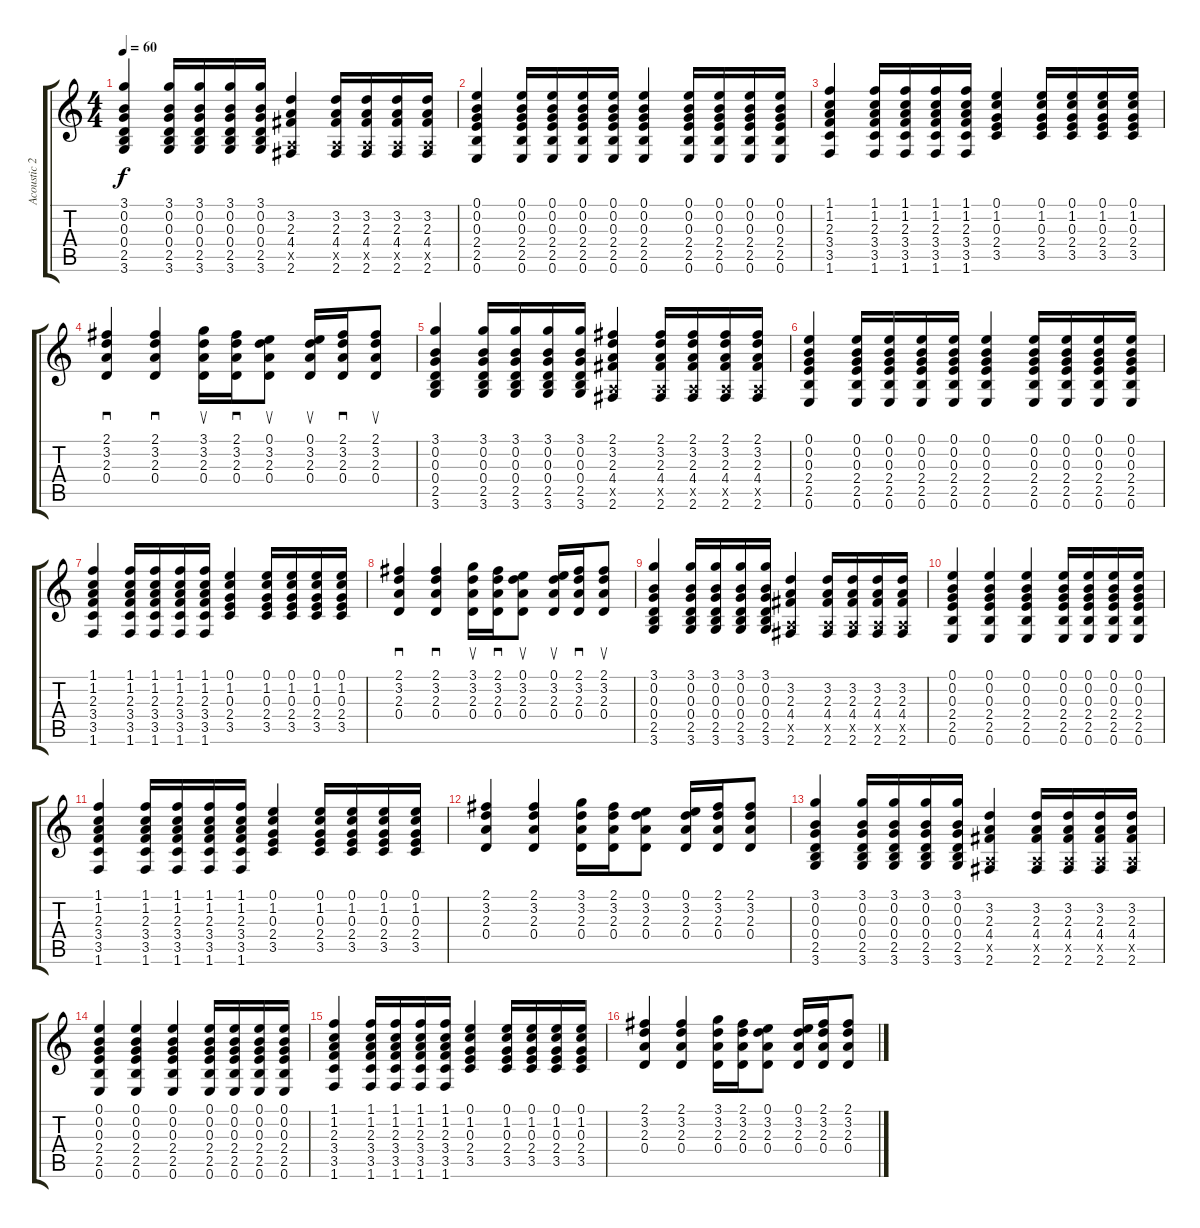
\track ("Acoustic 2" "Acoustic 2") {instrument acousticguitarnylon}
\staff {score tabs}
\tuning (E4 B3 G3 D3 A2 E2) {hide}
\ts (4 4)
\tempo 60
\clef g2
\ks c
(3.1 0.2 0.3 0.4 2.5 3.6).4{dy f} (3.1 0.2 0.3 0.4 2.5 3.6).16 (3.1 0.2 0.3 0.4 2.5 3.6).16 (3.1 0.2 0.3 0.4 2.5 3.6).16 (3.1 0.2 0.3 0.4 2.5 3.6).16 (3.2 2.3 4.4 0.5{x} 2.6).4 (3.2 2.3 4.4 0.5{x} 2.6).16 (3.2 2.3 4.4 0.5{x} 2.6).16 (3.2 2.3 4.4 0.5{x} 2.6).16 (3.2 2.3 4.4 0.5{x} 2.6).16 |
(0.1 0.2 0.3 2.4 2.5 0.6).4 (0.1 0.2 0.3 2.4 2.5 0.6).16 (0.1 0.2 0.3 2.4 2.5 0.6).16 (0.1 0.2 0.3 2.4 2.5 0.6).16 (0.1 0.2 0.3 2.4 2.5 0.6).16 (0.1 0.2 0.3 2.4 2.5 0.6).4 (0.1 0.2 0.3 2.4 2.5 0.6).16 (0.1 0.2 0.3 2.4 2.5 0.6).16 (0.1 0.2 0.3 2.4 2.5 0.6).16 (0.1 0.2 0.3 2.4 2.5 0.6).16 |
(1.1 1.2 2.3 3.4 3.5 1.6).4 (1.1 1.2 2.3 3.4 3.5 1.6).16 (1.1 1.2 2.3 3.4 3.5 1.6).16 (1.1 1.2 2.3 3.4 3.5 1.6).16 (1.1 1.2 2.3 3.4 3.5 1.6).16 (0.1 1.2 0.3 2.4 3.5).4 (0.1 1.2 0.3 2.4 3.5).16 (0.1 1.2 0.3 2.4 3.5).16 (0.1 1.2 0.3 2.4 3.5).16 (0.1 1.2 0.3 2.4 3.5).16 |
(2.1 3.2 2.3 0.4).4{sd} (2.1 3.2 2.3 0.4).4{sd} (3.1 3.2 2.3 0.4).16{su} (2.1 3.2 2.3 0.4).16{sd} (0.1 3.2 2.3 0.4).8{su} (0.1 3.2 2.3 0.4).16{su} (2.1 3.2 2.3 0.4).16{sd} (2.1 3.2 2.3 0.4).8{su} |
(3.1 0.2 0.3 0.4 2.5 3.6).4 (3.1 0.2 0.3 0.4 2.5 3.6).16 (3.1 0.2 0.3 0.4 2.5 3.6).16 (3.1 0.2 0.3 0.4 2.5 3.6).16 (3.1 0.2 0.3 0.4 2.5 3.6).16 (2.1 3.2 2.3 4.4 0.5{x} 2.6).4 (2.1 3.2 2.3 4.4 0.5{x} 2.6).16 (2.1 3.2 2.3 4.4 0.5{x} 2.6).16 (2.1 3.2 2.3 4.4 0.5{x} 2.6).16 (2.1 3.2 2.3 4.4 0.5{x} 2.6).16 |
(0.1 0.2 0.3 2.4 2.5 0.6).4 (0.1 0.2 0.3 2.4 2.5 0.6).16 (0.1 0.2 0.3 2.4 2.5 0.6).16 (0.1 0.2 0.3 2.4 2.5 0.6).16 (0.1 0.2 0.3 2.4 2.5 0.6).16 (0.1 0.2 0.3 2.4 2.5 0.6).4 (0.1 0.2 0.3 2.4 2.5 0.6).16 (0.1 0.2 0.3 2.4 2.5 0.6).16 (0.1 0.2 0.3 2.4 2.5 0.6).16 (0.1 0.2 0.3 2.4 2.5 0.6).16 |
(1.1 1.2 2.3 3.4 3.5 1.6).4 (1.1 1.2 2.3 3.4 3.5 1.6).16 (1.1 1.2 2.3 3.4 3.5 1.6).16 (1.1 1.2 2.3 3.4 3.5 1.6).16 (1.1 1.2 2.3 3.4 3.5 1.6).16 (0.1 1.2 0.3 2.4 3.5).4 (0.1 1.2 0.3 2.4 3.5).16 (0.1 1.2 0.3 2.4 3.5).16 (0.1 1.2 0.3 2.4 3.5).16 (0.1 1.2 0.3 2.4 3.5).16 |
(2.1 3.2 2.3 0.4).4{sd} (2.1 3.2 2.3 0.4).4{sd} (3.1 3.2 2.3 0.4).16{su} (2.1 3.2 2.3 0.4).16{sd} (0.1 3.2 2.3 0.4).8{su} (0.1 3.2 2.3 0.4).16{su} (2.1 3.2 2.3 0.4).16{sd} (2.1 3.2 2.3 0.4).8{su} |
(3.1 0.2 0.3 0.4 2.5 3.6).4 (3.1 0.2 0.3 0.4 2.5 3.6).16 (3.1 0.2 0.3 0.4 2.5 3.6).16 (3.1 0.2 0.3 0.4 2.5 3.6).16 (3.1 0.2 0.3 0.4 2.5 3.6).16 (3.2 2.3 4.4 0.5{x} 2.6).4 (3.2 2.3 4.4 0.5{x} 2.6).16 (3.2 2.3 4.4 0.5{x} 2.6).16 (3.2 2.3 4.4 0.5{x} 2.6).16 (3.2 2.3 4.4 0.5{x} 2.6).16 |
(0.1 0.2 0.3 2.4 2.5 0.6).4 (0.1 0.2 0.3 2.4 2.5 0.6).4 (0.1 0.2 0.3 2.4 2.5 0.6).4 (0.1 0.2 0.3 2.4 2.5 0.6).16 (0.1 0.2 0.3 2.4 2.5 0.6).16 (0.1 0.2 0.3 2.4 2.5 0.6).16 (0.1 0.2 0.3 2.4 2.5 0.6).16 |
(1.1 1.2 2.3 3.4 3.5 1.6).4 (1.1 1.2 2.3 3.4 3.5 1.6).16 (1.1 1.2 2.3 3.4 3.5 1.6).16 (1.1 1.2 2.3 3.4 3.5 1.6).16 (1.1 1.2 2.3 3.4 3.5 1.6).16 (0.1 1.2 0.3 2.4 3.5).4 (0.1 1.2 0.3 2.4 3.5).16 (0.1 1.2 0.3 2.4 3.5).16 (0.1 1.2 0.3 2.4 3.5).16 (0.1 1.2 0.3 2.4 3.5).16 |
(2.1 3.2 2.3 0.4).4 (2.1 3.2 2.3 0.4).4 (3.1 3.2 2.3 0.4).16 (2.1 3.2 2.3 0.4).16 (0.1 3.2 2.3 0.4).8 (0.1 3.2 2.3 0.4).16 (2.1 3.2 2.3 0.4).16 (2.1 3.2 2.3 0.4).8 |
(3.1 0.2 0.3 0.4 2.5 3.6).4 (3.1 0.2 0.3 0.4 2.5 3.6).16 (3.1 0.2 0.3 0.4 2.5 3.6).16 (3.1 0.2 0.3 0.4 2.5 3.6).16 (3.1 0.2 0.3 0.4 2.5 3.6).16 (3.2 2.3 4.4 0.5{x} 2.6).4 (3.2 2.3 4.4 0.5{x} 2.6).16 (3.2 2.3 4.4 0.5{x} 2.6).16 (3.2 2.3 4.4 0.5{x} 2.6).16 (3.2 2.3 4.4 0.5{x} 2.6).16 |
(0.1 0.2 0.3 2.4 2.5 0.6).4 (0.1 0.2 0.3 2.4 2.5 0.6).4 (0.1 0.2 0.3 2.4 2.5 0.6).4 (0.1 0.2 0.3 2.4 2.5 0.6).16 (0.1 0.2 0.3 2.4 2.5 0.6).16 (0.1 0.2 0.3 2.4 2.5 0.6).16 (0.1 0.2 0.3 2.4 2.5 0.6).16 |
(1.1 1.2 2.3 3.4 3.5 1.6).4 (1.1 1.2 2.3 3.4 3.5 1.6).16 (1.1 1.2 2.3 3.4 3.5 1.6).16 (1.1 1.2 2.3 3.4 3.5 1.6).16 (1.1 1.2 2.3 3.4 3.5 1.6).16 (0.1 1.2 0.3 2.4 3.5).4 (0.1 1.2 0.3 2.4 3.5).16 (0.1 1.2 0.3 2.4 3.5).16 (0.1 1.2 0.3 2.4 3.5).16 (0.1 1.2 0.3 2.4 3.5).16 |
(2.1 3.2 2.3 0.4).4 (2.1 3.2 2.3 0.4).4 (3.1 3.2 2.3 0.4).16 (2.1 3.2 2.3 0.4).16 (0.1 3.2 2.3 0.4).8 (0.1 3.2 2.3 0.4).16 (2.1 3.2 2.3 0.4).16 (2.1 3.2 2.3 0.4).8
